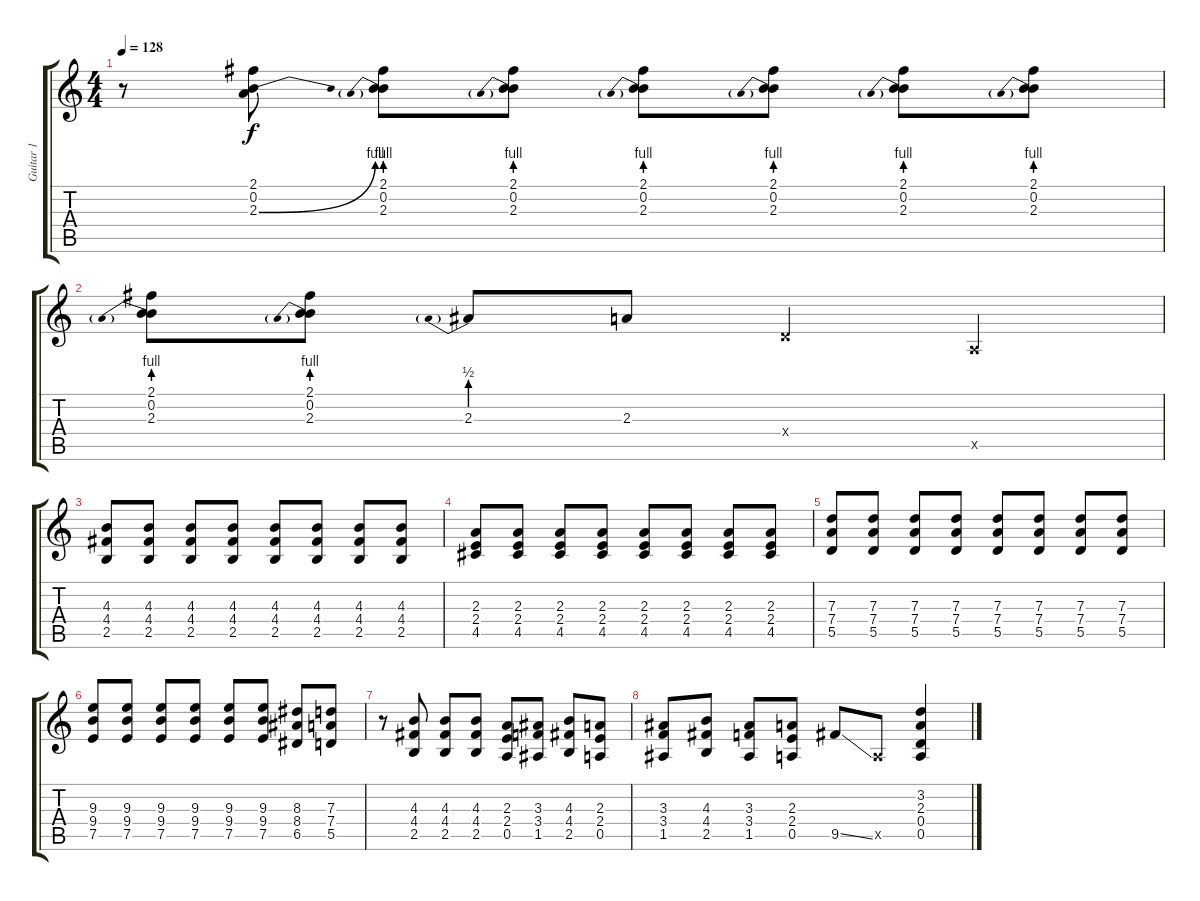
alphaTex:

\track ("Guitar 1" "Guitar 1") {instrument distortionguitar}
\staff {score tabs}
\tuning (E4 B3 G3 D3 A2 E2) {hide}
\ts (4 4)
\tempo 128
\clef g2
\ks c
r.8{dy f} (2.1 0.2 2.3{be (bend 0 0 60 4)}).8 (2.1 0.2 2.3{be (prebend 0 4 60 4)}).8 (2.1 0.2 2.3{be (prebend 0 4 60 4)}).8 (2.1 0.2 2.3{be (prebend 0 4 60 4)}).8 (2.1 0.2 2.3{be (prebend 0 4 60 4)}).8 (2.1 0.2 2.3{be (prebend 0 4 60 4)}).8 (2.1 0.2 2.3{be (prebend 0 4 60 4)}).8 |
(2.1 0.2 2.3{be (prebend 0 4 60 4)}).8 (2.1 0.2 2.3{be (prebend 0 4 60 4)}).8 2.3{be (prebend 0 2 60 2)}.8 2.3.8 0.4{x}.4 0.5{x}.4 |
(4.3 4.4 2.5).8 (4.3 4.4 2.5).8 (4.3 4.4 2.5).8 (4.3 4.4 2.5).8 (4.3 4.4 2.5).8 (4.3 4.4 2.5).8 (4.3 4.4 2.5).8 (4.3 4.4 2.5).8 |
(2.3 2.4 4.5).8 (2.3 2.4 4.5).8 (2.3 2.4 4.5).8 (2.3 2.4 4.5).8 (2.3 2.4 4.5).8 (2.3 2.4 4.5).8 (2.3 2.4 4.5).8 (2.3 2.4 4.5).8 |
(7.3 7.4 5.5).8 (7.3 7.4 5.5).8 (7.3 7.4 5.5).8 (7.3 7.4 5.5).8 (7.3 7.4 5.5).8 (7.3 7.4 5.5).8 (7.3 7.4 5.5).8 (7.3 7.4 5.5).8 |
(9.3 9.4 7.5).8 (9.3 9.4 7.5).8 (9.3 9.4 7.5).8 (9.3 9.4 7.5).8 (9.3 9.4 7.5).8 (9.3 9.4 7.5).8 (8.3 8.4 6.5).8 (7.3 7.4 5.5).8 |
r.8 (4.3 4.4 2.5).8 (4.3 4.4 2.5).8 (4.3 4.4 2.5).8 (2.3 2.4 0.5).8 (3.3 3.4 1.5).8 (4.3 4.4 2.5).8 (2.3 2.4 0.5).8 |
(3.3 3.4 1.5).8 (4.3 4.4 2.5).8 (3.3 3.4 1.5).8 (2.3 2.4 0.5).8 9.5{ss}.8 0.5{x}.8 (3.2 2.3 0.4 0.5).4
